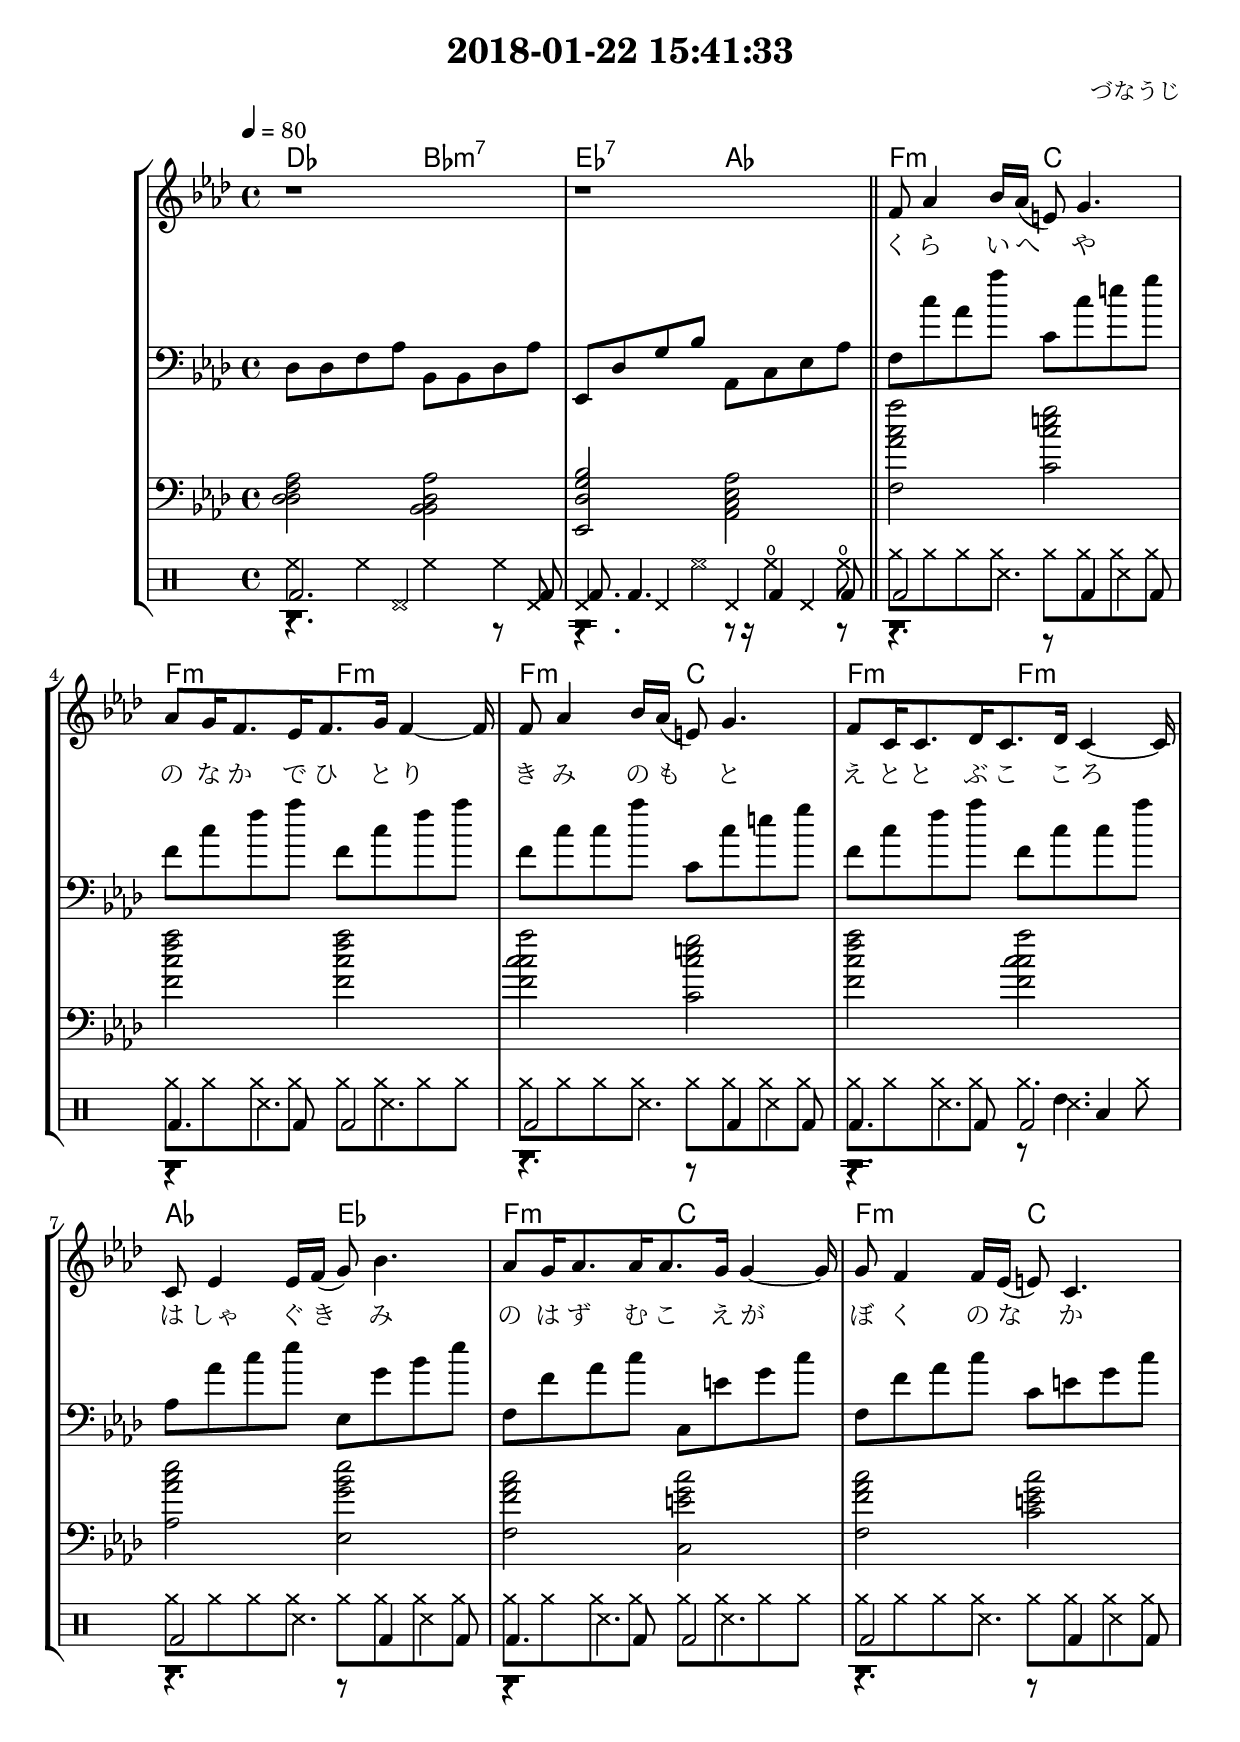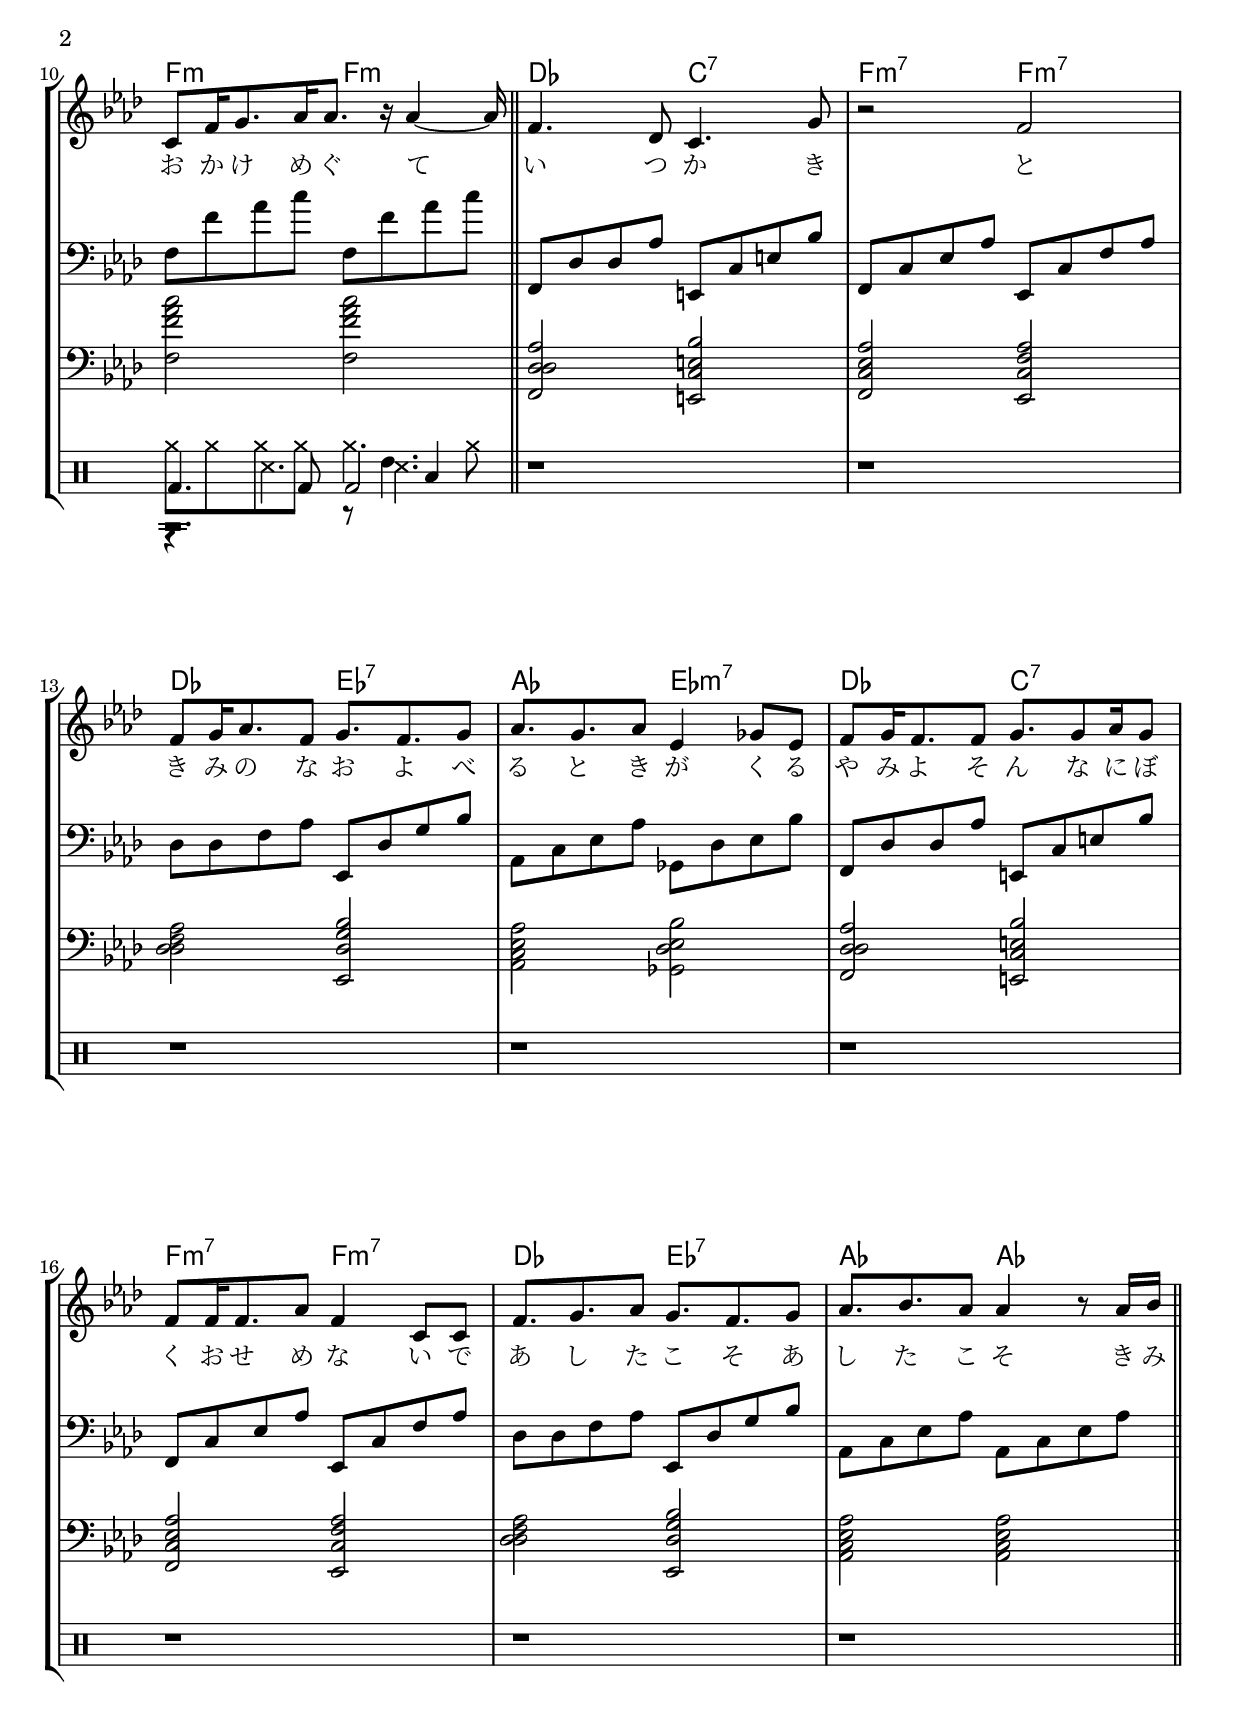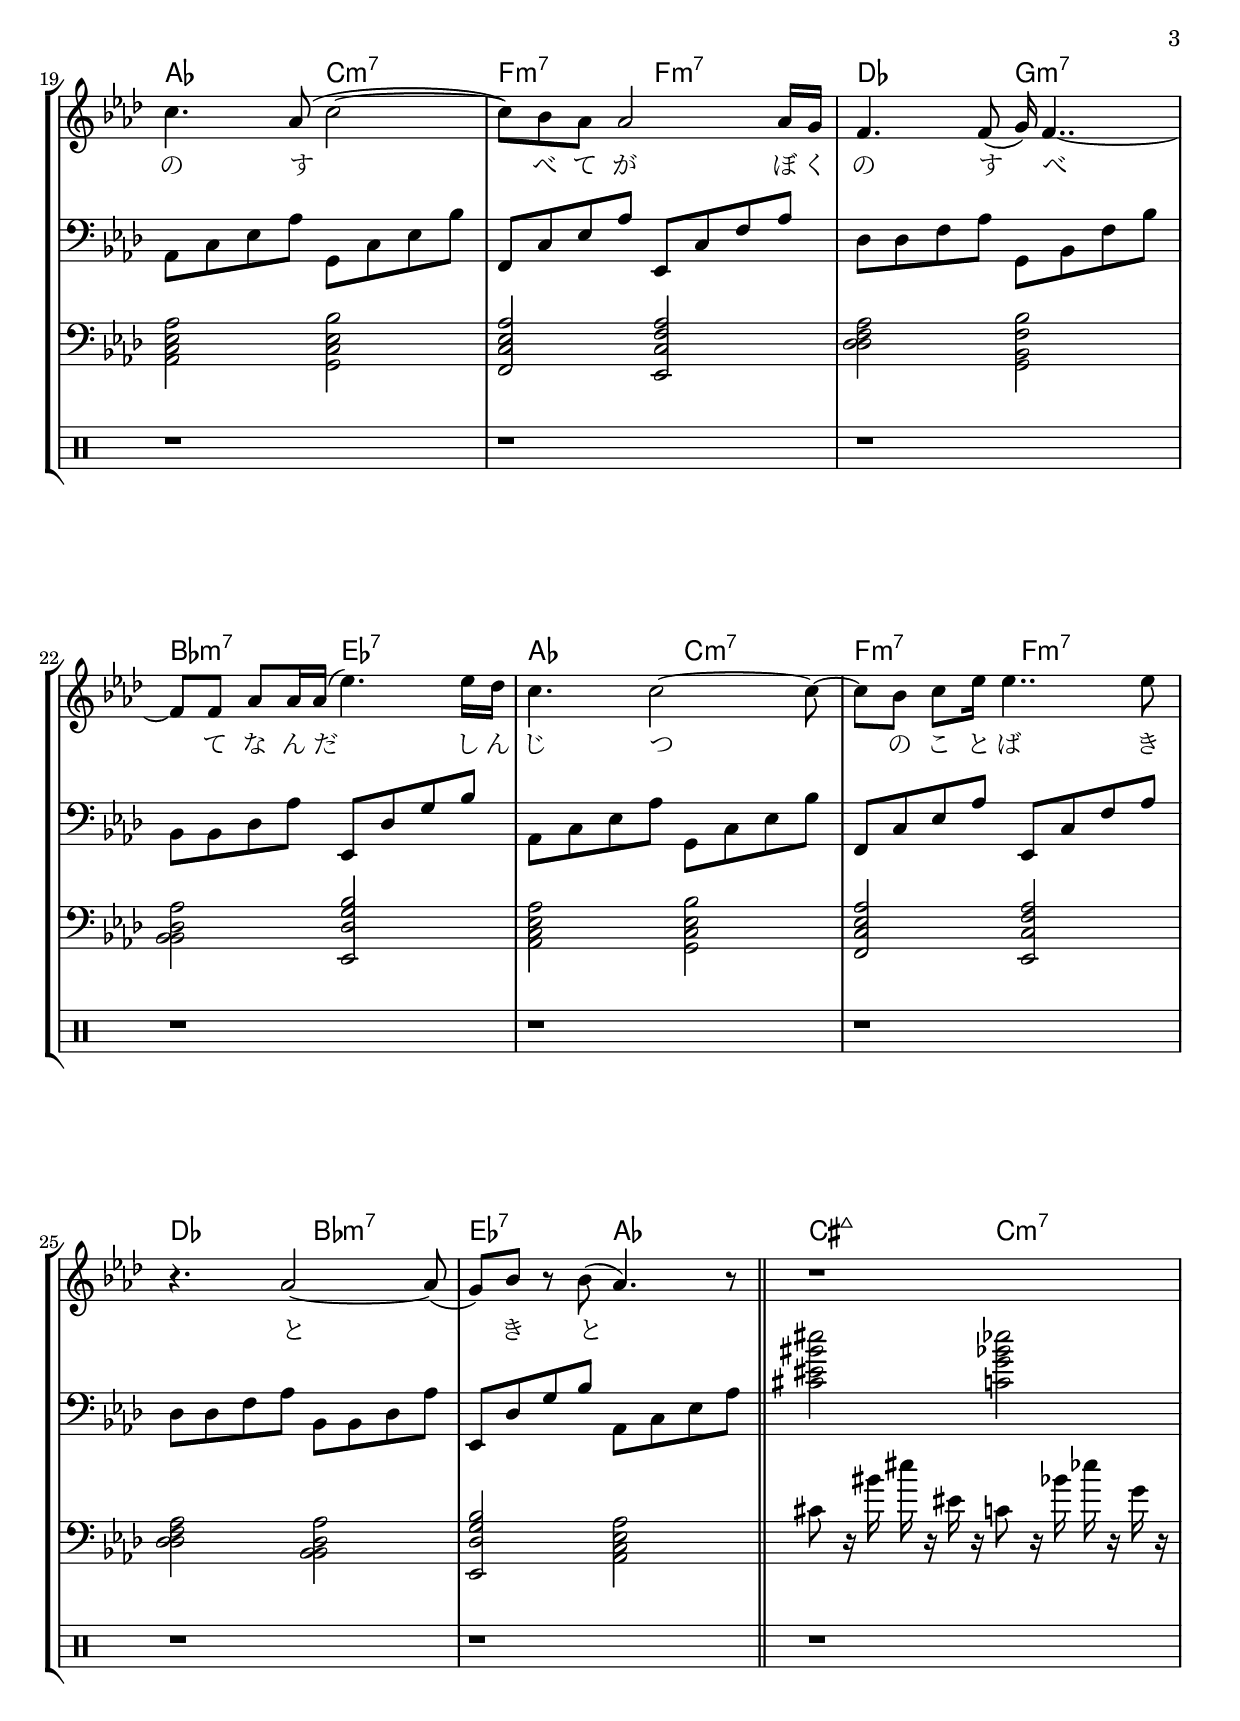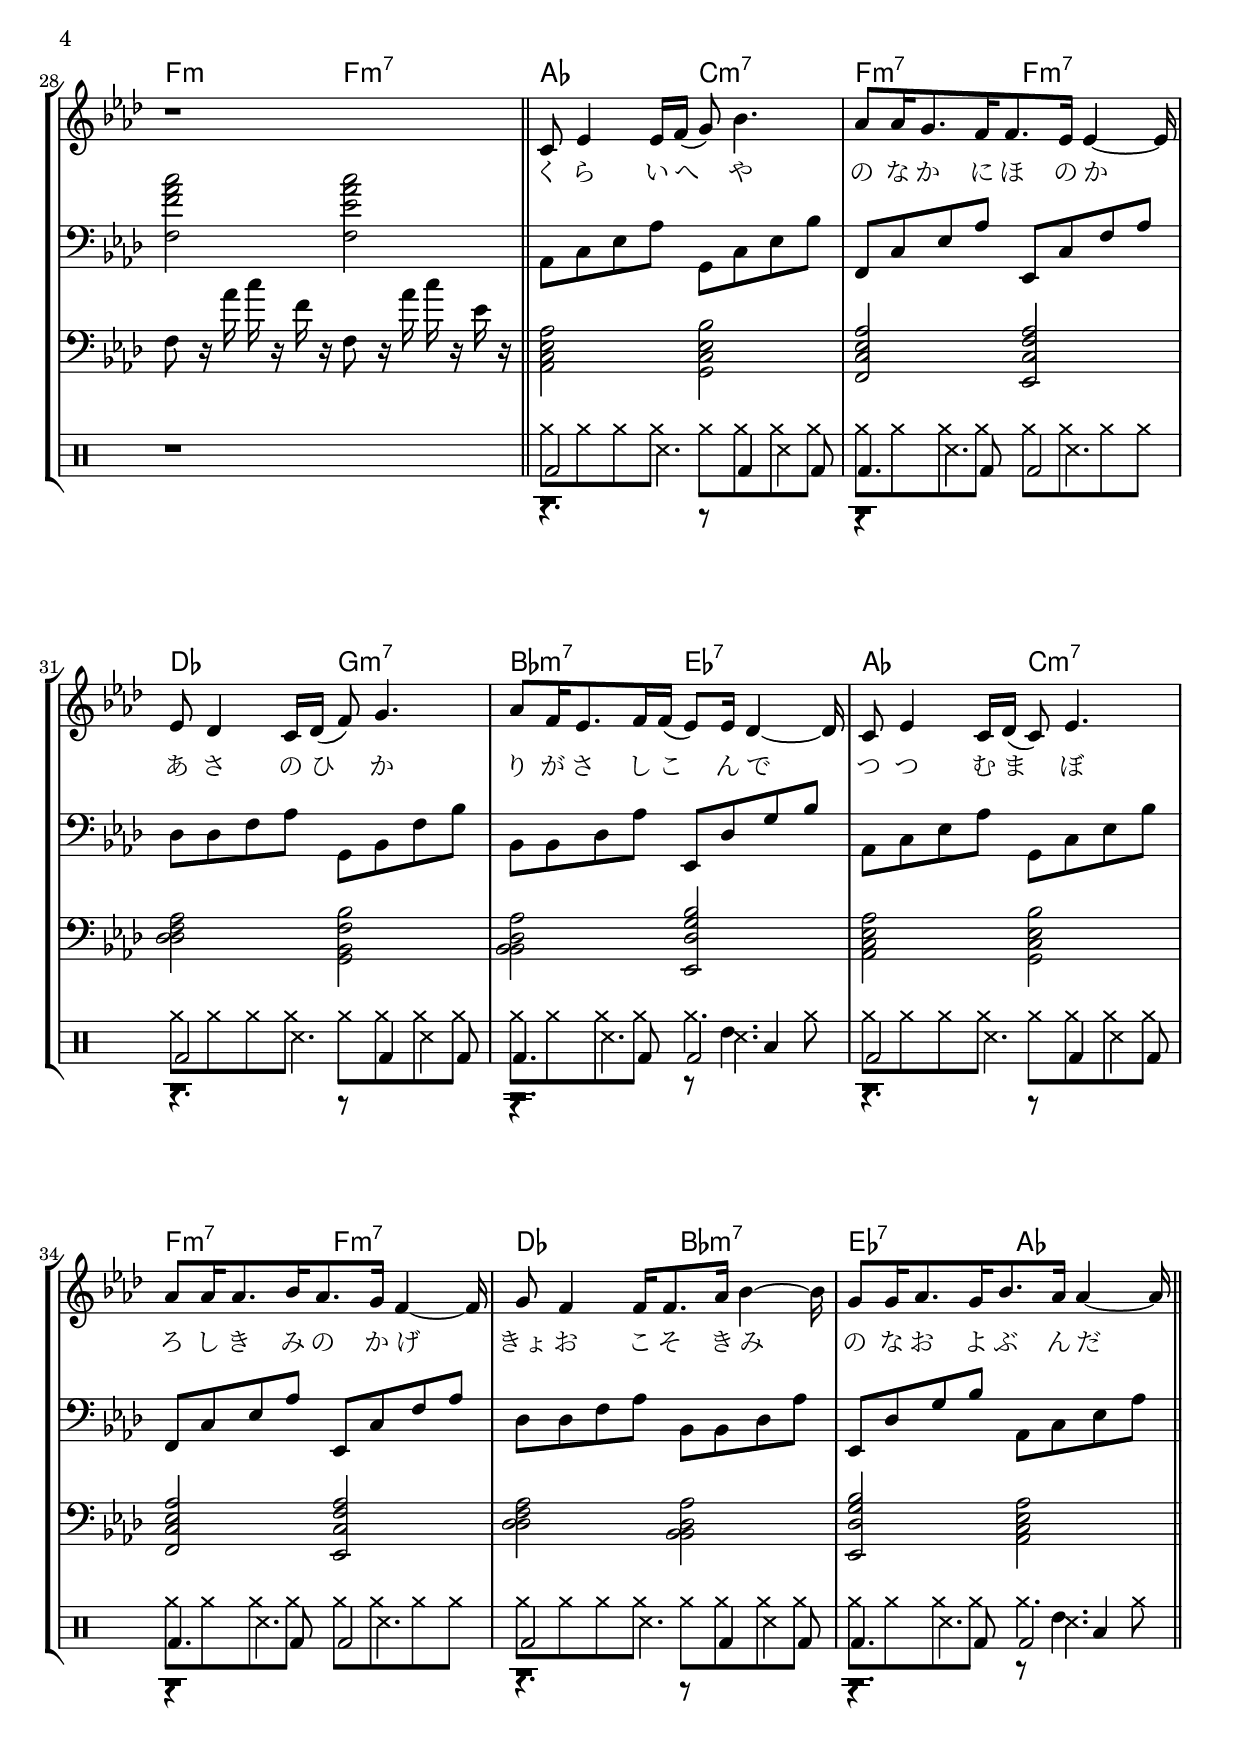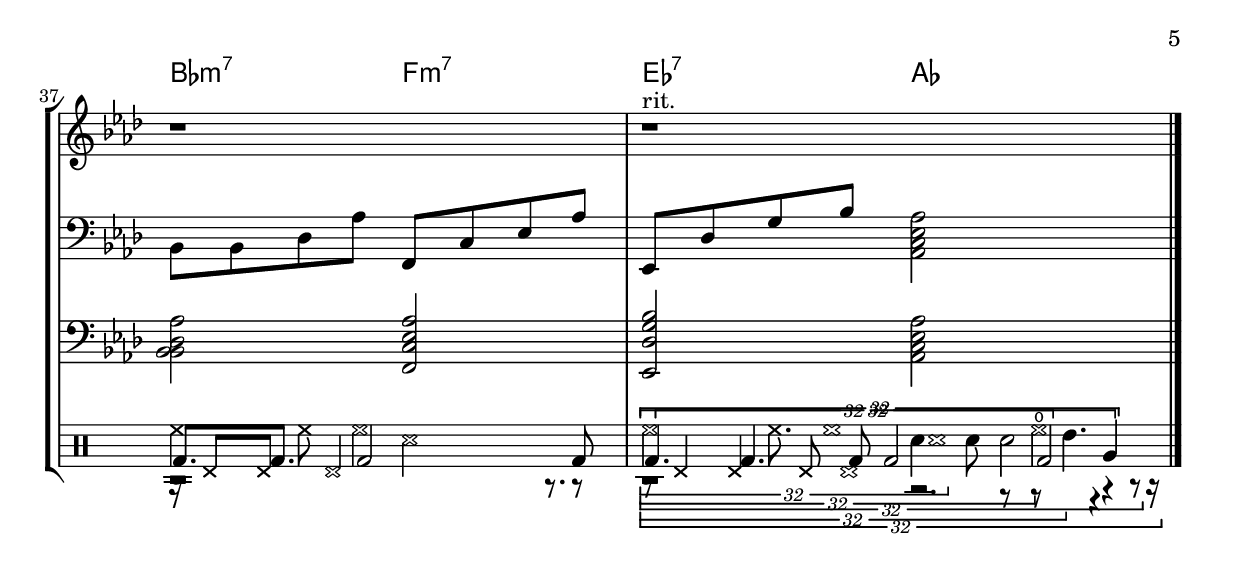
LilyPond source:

\version "2.12.1"

\header {
	title = \markup {"2018-01-22 15:41:33"}
	composer = \markup \center-column {づなうじ}
}

harmony = \chordmode {
	des2 bes:min7 es:7 as 

	f:m c f:m f:m f:m c f:m f:m as es f:m c f:m c f:m f:m 

	des c:7 f:min7 f:min7 des es:7 as es:min7 des c:7 f:min7 f:min7 des es:7 as as 

	as c:min7 f:min7 f:min7 des g:min7 bes:min7 es:7 as c:min7 f:min7 f:min7 des bes:min7 es:7 as 

	cis:maj7 c:min7 f:m f:min7 

	as c:min7 f:min7 f:min7 des g:min7 bes:min7 es:7 as c:min7 f:min7 f:min7 des bes:min7 es:7 as 

	bes:min7 f:min7 es:7 as 
}

melody = {
	\key as \major
	\tempo 4 = 80
	r1 | r1   
	\set Staff.midiInstrument = #"mmi0.48"
	 f'8  as'4  bes'16  as'16  (e'8)  g'4. 
	as'8  g'16  f'8.  es'16  f'8.  g'16  f'4~f'16 
	f'8  as'4  bes'16  as'16  (e'8)  g'4. 
	f'8  c'16  c'8.  des'16  c'8.  des'16  c'4~c'16 
	c'8  es'4  es'16  f'16  (g'8)  bes'4. 
	as'8  g'16  as'8.  as'16  as'8.  g'16  g'4~g'16 
	g'8  f'4  f'16  es'16  (e'8)  c'4. 
	c'8  f'16  g'8.  as'16  as'8.  r16  as'4~as'16
	\set Staff.midiInstrument = #"mmi0.48"
	 f'4.  des'8  c'4.  g'8 
	r2  f'2 
	f'8  g'16  as'8.  f'8  g'8.  f'8.  g'8 
	as'8.  g'8.  as'8  es'4  ges'8  es'8 
	f'8  g'16  f'8.  f'8  g'8.  g'8  as'16  g'8 
	f'8  f'16  f'8.  as'8  f'4  c'8  c'8 
	f'8.  g'8.  as'8  g'8.  f'8.  g'8 
	as'8.  bes'8.  as'8  as'4  	r8 	\set Staff.midiInstrument = #"mmi0.48"
	as'16  bes'16 
	c''4.  as'8  (c''2~ 
	c''8)  bes'8  as'8  as'2  as'16  g'16 
	f'4.  f'8  (g'16)  f'4..~ 
	f'8  f'8  as'8  as'16  as'16  (es''4.)  es''16  des''16 
	c''4.  c''2~c''8~ 
	c''8  bes'8  c''8  es''16  es''4..  es''8 
	r4.  as'2~as'8 
	(g'8)  bes'8  r8  bes'8  (as'4.)  	r8 	r1 | r1   
	\set Staff.midiInstrument = #"mmi0.48"
	 c'8  es'4  es'16  f'16  (g'8)  bes'4. 
	as'8  as'16  g'8.  f'16  f'8.  es'16  es'4~es'16 
	es'8  des'4  c'16  des'16  (f'8)  g'4. 
	as'8  f'16  es'8.  f'16  f'16  (es'8)  es'16  des'4~des'16 
	c'8  es'4  c'16  des'16  (c'8)  es'4. 
	as'8  as'16  as'8.  bes'16  as'8.  g'16  f'4~f'16 
	g'8  f'4  f'16  f'8.  as'16  bes'4~bes'16 
	g'8  g'16  as'8.  g'16  bes'8.  as'16  as'4~as'16
	r1 | r1^"rit." \bar "|."
}

words = \lyricmode {
	
	く  ら  い  へ  や  の  な  か  で  ひ  と  り  き  み  の  も  と  え  と  と  ぶ  こ  こ  ろ  は  しゃ  ぐ  き  み  の  は  ず  む  こ  え  が  ぼ  く  の  な  か  お  か  け  め  ぐ  て  
	い  つ  か  き  と  き  み  の  な  お  よ  べ  る  と  き  が  く  る  や  み  よ  そ  ん  な  に  ぼ  く  お  せ  め  な  い  で  あ  し  た  こ  そ  あ  し  た  こ  そ  
	き  み  の  す  べ  て  が  ぼ  く  の  す  べ  て  な  ん  だ  し  ん  じ  つ  の  こ  と  ば  き  と  き  と  
	
	く  ら  い  へ  や  の  な  か  に  ほ  の  か  あ  さ  の  ひ  か  り  が  さ  し  こ  ん  で  つ  つ  む  ま  ぼ  ろ  し  き  み  の  か  げ  きょ  お  こ  そ  き  み  の  な  お  よ  ぶ  ん  だ  
	
}

tempochange = {
	\tempo 4 = 80
	r1 | r1 \bar "||"
	\tempo 4 = 80
	r1 | r1 | r1 | r1 | r1 | r1 | r1 | r1 \bar "||"
	\tempo 4 = 80
	r1 | r1 | r1 | r1 | r1 | r1 | r1 | r1 \bar "||"
	\tempo 4 = 80
	r1 | r1 | r1 | r1 | r1 | r1 | r1 | r1 \bar "||"
	\tempo 4 = 80
	r1 | r1 \bar "||"
	\tempo 4 = 80
	r1 | r1 | r1 | r1 | r1 | r1 | r1 | r1 \bar "||"
	\tempo 4 = 80
	r1 | \tempo 4 = 60 r2 \tempo 4 = 53 r2 \bar "|."
}

mainacc = {
	\clef bass
	\set Staff.midiInstrument = #"Acoustic Guitar (steel)"
	\key as \major
	\tempo 4 = 80
	des8 des8 f8 as8
	bes,8 bes,8 des8 as8
	es,8 des8 g8 bes8
	as,8 c8 es8 as8
	\bar "||"

	\set Staff.midiInstrument = #"Acoustic Guitar (steel)"
	f8 c''8 as'8 as''8
	c'8 c''8 e''8 g''8
	f'8 c''8 f''8 as''8
	f'8 c''8 f''8 as''8
	f'8 c''8 c''8 as''8
	c'8 c''8 e''8 g''8
	f'8 c''8 f''8 as''8
	f'8 c''8 c''8 as''8
	as8 as'8 c''8 es''8
	es8 g'8 bes'8 es''8
	f8 f'8 as'8 c''8
	c8 e'8 g'8 c''8
	f8 f'8 as'8 c''8
	c'8 e'8 g'8 c''8
	f8 f'8 as'8 c''8
	f8 f'8 as'8 c''8
	\bar "||"

	\set Staff.midiInstrument = #"Electric Grand"
	f,8 des8 des8 as8
	e,8 c8 e8 bes8
	f,8 c8 es8 as8
	es,8 c8 f8 as8
	des8 des8 f8 as8
	es,8 des8 g8 bes8
	as,8 c8 es8 as8
	ges,8 des8 es8 bes8
	f,8 des8 des8 as8
	e,8 c8 e8 bes8
	f,8 c8 es8 as8
	es,8 c8 f8 as8
	des8 des8 f8 as8
	es,8 des8 g8 bes8
	as,8 c8 es8 as8
	as,8 c8 es8 as8
	\bar "||"

	\set Staff.midiInstrument = #"Electric Grand"
	as,8 c8 es8 as8
	g,8 c8 es8 bes8
	f,8 c8 es8 as8
	es,8 c8 f8 as8
	des8 des8 f8 as8
	g,8 bes,8 f8 bes8
	bes,8 bes,8 des8 as8
	es,8 des8 g8 bes8
	as,8 c8 es8 as8
	g,8 c8 es8 bes8
	f,8 c8 es8 as8
	es,8 c8 f8 as8
	des8 des8 f8 as8
	bes,8 bes,8 des8 as8
	es,8 des8 g8 bes8
	as,8 c8 es8 as8
	\bar "||"

	\set Staff.midiInstrument = #"Electric Grand"
	<cis' eis' bis' eis''>2
	<c' g' bes' es''>2
	<f f' as' c''>2
	<f es' as' c''>2
	\bar "||"

	\set Staff.midiInstrument = #"Vibraphone"
	as,8 c8 es8 as8
	g,8 c8 es8 bes8
	f,8 c8 es8 as8
	es,8 c8 f8 as8
	des8 des8 f8 as8
	g,8 bes,8 f8 bes8
	bes,8 bes,8 des8 as8
	es,8 des8 g8 bes8
	as,8 c8 es8 as8
	g,8 c8 es8 bes8
	f,8 c8 es8 as8
	es,8 c8 f8 as8
	des8 des8 f8 as8
	bes,8 bes,8 des8 as8
	es,8 des8 g8 bes8
	as,8 c8 es8 as8
	\bar "||"

	\set Staff.midiInstrument = #"Electric Grand"
	bes,8 bes,8 des8 as8
	f,8 c8 es8 as8
	es,8 des8 g8 bes8
	<as, c es as>2
	\bar "|."
}

subacc = {
	\clef bass
	\set Staff.midiInstrument = #"Electric Grand"
	\key as \major
	\tempo 4 = 80
	<des des f as>2
	<bes, bes, des as>2
	<es, des g bes>2
	<as, c es as>2
	\bar "||"

	\set Staff.midiInstrument = #"Electric Grand"
	<f c'' as' as''>2
	<c' c'' e'' g''>2
	<f' c'' f'' as''>2
	<f' c'' f'' as''>2
	<f' c'' c'' as''>2
	<c' c'' e'' g''>2
	<f' c'' f'' as''>2
	<f' c'' c'' as''>2
	<as as' c'' es''>2
	<es g' bes' es''>2
	<f f' as' c''>2
	<c e' g' c''>2
	<f f' as' c''>2
	<c' e' g' c''>2
	<f f' as' c''>2
	<f f' as' c''>2
	\bar "||"

	\set Staff.midiInstrument = #"Electric Guitar (clean)"
	<f, des des as>2
	<e, c e bes>2
	<f, c es as>2
	<es, c f as>2
	<des des f as>2
	<es, des g bes>2
	<as, c es as>2
	<ges, des es bes>2
	<f, des des as>2
	<e, c e bes>2
	<f, c es as>2
	<es, c f as>2
	<des des f as>2
	<es, des g bes>2
	<as, c es as>2
	<as, c es as>2
	\bar "||"

	\set Staff.midiInstrument = #"Electric Guitar (clean)"
	<as, c es as>2
	<g, c es bes>2
	<f, c es as>2
	<es, c f as>2
	<des des f as>2
	<g, bes, f bes>2
	<bes, bes, des as>2
	<es, des g bes>2
	<as, c es as>2
	<g, c es bes>2
	<f, c es as>2
	<es, c f as>2
	<des des f as>2
	<bes, bes, des as>2
	<es, des g bes>2
	<as, c es as>2
	\bar "||"

	\set Staff.midiInstrument = #"orchestral strings"
	cis'8r16bis'16eis''16r16eis'16r16
	c'8r16bes'16es''16r16g'16r16
	f8r16as'16c''16r16f'16r16
	f8r16as'16c''16r16es'16r16
	\bar "||"

	\set Staff.midiInstrument = #"Violin"
	<as, c es as>2
	<g, c es bes>2
	<f, c es as>2
	<es, c f as>2
	<des des f as>2
	<g, bes, f bes>2
	<bes, bes, des as>2
	<es, des g bes>2
	<as, c es as>2
	<g, c es bes>2
	<f, c es as>2
	<es, c f as>2
	<des des f as>2
	<bes, bes, des as>2
	<es, des g bes>2
	<as, c es as>2
	\bar "||"

	\set Staff.midiInstrument = #"Electric Guitar (clean)"
	<bes, bes, des as>2
	<f, c es as>2
	<es, des g bes>2
	<as, c es as>2
	\bar "|."
}

percA = {
	\drummode {
	r1  |r2 r8 hho4 hho8  \bar "||"
	bd2 r8 bd4 bd8  |bd4. bd8 bd2  |bd2 r8 bd4 bd8  |bd4. bd8 bd2  |bd2 r8 bd4 bd8  |bd4. bd8 bd2  |bd2 r8 bd4 bd8  |bd4. bd8 bd2  \bar "||"
	r1 |r1 |r1 |r1 |r1 |r1 |r1 |r1 \bar "||"
	r1 |r1 |r1 |r1 |r1 |r1 |r1 |r1 \bar "||"
	r1 |r1 \bar "||"
	bd2 r8 bd4 bd8  |bd4. bd8 bd2  |bd2 r8 bd4 bd8  |bd4. bd8 bd2  |bd2 r8 bd4 bd8  |bd4. bd8 bd2  |bd2 r8 bd4 bd8  |bd4. bd8 bd2  \bar "||"
	hh4 hh8 hh2 r8  |\times 16/32{ hh2 hh8. hh1 r4 r16 } \bar "|."
	}
}

percB = {
	\drummode {
	r4. hhp2 hhp8  |hhp4 hhp4 hhp4 hhp4  \bar "||"
	r4. ss4. ss4  |r4 ss4. ss4.  |r4. ss4. ss4  |r4 ss4. ss4.  |r4. ss4. ss4  |r4 ss4. ss4.  |r4. ss4. ss4  |r4 ss4. ss4.  \bar "||"
	r1 |r1 |r1 |r1 |r1 |r1 |r1 |r1 \bar "||"
	r1 |r1 |r1 |r1 |r1 |r1 |r1 |r1 \bar "||"
	r1 |r1 \bar "||"
	r4. ss4. ss4  |r4 ss4. ss4.  |r4. ss4. ss4  |r4 ss4. ss4.  |r4. ss4. ss4  |r4 ss4. ss4.  |r4. ss4. ss4  |r4 ss4. ss4.  \bar "||"
	r16 hhp8 hhp8 hhp2 r8.  |\times 16/32{ r8 hhp4 hhp4 hhp8 hhp1 r4 } \bar "|."
	}
}

percC = {
	\drummode {
	hh4 hh4 hh4 hh4  |r4. hh2 r8  \bar "||"
	cymr8 cymr8 cymr8 cymr8 cymr8 cymr8 cymr8 cymr8  |cymr8 cymr8 cymr8 cymr8 cymr8 cymr8 cymr8 cymr8  |cymr8 cymr8 cymr8 cymr8 cymr8 cymr8 cymr8 cymr8  |cymr8 cymr8 cymr8 cymr8 cymr4. cymr8  |cymr8 cymr8 cymr8 cymr8 cymr8 cymr8 cymr8 cymr8  |cymr8 cymr8 cymr8 cymr8 cymr8 cymr8 cymr8 cymr8  |cymr8 cymr8 cymr8 cymr8 cymr8 cymr8 cymr8 cymr8  |cymr8 cymr8 cymr8 cymr8 cymr4. cymr8  \bar "||"
	r1 |r1 |r1 |r1 |r1 |r1 |r1 |r1 \bar "||"
	r1 |r1 |r1 |r1 |r1 |r1 |r1 |r1 \bar "||"
	r1 |r1 \bar "||"
	cymr8 cymr8 cymr8 cymr8 cymr8 cymr8 cymr8 cymr8  |cymr8 cymr8 cymr8 cymr8 cymr8 cymr8 cymr8 cymr8  |cymr8 cymr8 cymr8 cymr8 cymr8 cymr8 cymr8 cymr8  |cymr8 cymr8 cymr8 cymr8 cymr4. cymr8  |cymr8 cymr8 cymr8 cymr8 cymr8 cymr8 cymr8 cymr8  |cymr8 cymr8 cymr8 cymr8 cymr8 cymr8 cymr8 cymr8  |cymr8 cymr8 cymr8 cymr8 cymr8 cymr8 cymr8 cymr8  |cymr8 cymr8 cymr8 cymr8 cymr4. cymr8  \bar "||"
	r1  |\times 16/32{ r1 r2 hho2 } \bar "|."
	}
}

percD = {
	\drummode {
	bd2. r8 bd8  |bd8. bd4. r16 bd4 bd8  \bar "||"
	r1 |r1 |r1 |r2. toml4  |r1 |r1 |r1 |r2. toml4  \bar "||"
	r1 |r1 |r1 |r1 |r1 |r1 |r1 |r1 \bar "||"
	r1 |r1 |r1 |r1 |r1 |r1 |r1 |r1 \bar "||"
	r1 |r1 \bar "||"
	r1 |r1 |r1 |r2. toml4  |r1 |r1 |r1 |r2. toml4  \bar "||"
	bd8. bd8. bd2 bd8  |\times 16/32{ bd4. bd4. bd8 bd2 r8 bd2 } \bar "|."
	}
}

percE = {
	\drummode {
	r1 | r1 \bar "||"
	r1 |r1 |r1 |r2 r8 tommh4.  |r1 |r1 |r1 |r2 r8 tommh4.  \bar "||"
	r1 |r1 |r1 |r1 |r1 |r1 |r1 |r1 \bar "||"
	r1 |r1 |r1 |r1 |r1 |r1 |r1 |r1 \bar "||"
	r1 |r1 \bar "||"
	r1 |r1 |r1 |r2 r8 tommh4.  |r1 |r1 |r1 |r2 r8 tommh4.  \bar "||"
	r2 ss2  |\times 16/32{ r1 ss1 } \bar "|."
	}
}

percF = {
	\drummode {
	r1 | r1 \bar "||"
	r1 | r1 | r1 | r1 | r1 | r1 | r1 | r1 \bar "||"
	r1 | r1 | r1 | r1 | r1 | r1 | r1 | r1 \bar "||"
	r1 | r1 | r1 | r1 | r1 | r1 | r1 | r1 \bar "||"
	r1 | r1 \bar "||"
	r1 | r1 | r1 | r1 | r1 | r1 | r1 | r1 \bar "||"
	r1 |\times 16/32{ r1 sn4 sn8 sn2 r8 } \bar "|."
	}
}

percG = {
	\drummode {
	r1 | r1 \bar "||"
	r1 | r1 | r1 | r1 | r1 | r1 | r1 | r1 \bar "||"
	r1 | r1 | r1 | r1 | r1 | r1 | r1 | r1 \bar "||"
	r1 | r1 | r1 | r1 | r1 | r1 | r1 | r1 \bar "||"
	r1 | r1 \bar "||"
	r1 | r1 | r1 | r1 | r1 | r1 | r1 | r1 \bar "||"
	r1 |r1 \bar "|."
	}
}

percH = {
	\drummode {
	r1 | r1 \bar "||"
	r1 | r1 | r1 | r1 | r1 | r1 | r1 | r1 \bar "||"
	r1 | r1 | r1 | r1 | r1 | r1 | r1 | r1 \bar "||"
	r1 | r1 | r1 | r1 | r1 | r1 | r1 | r1 \bar "||"
	r1 | r1 \bar "||"
	r1 | r1 | r1 | r1 | r1 | r1 | r1 | r1 \bar "||"
	r1 |\times 16/32{ r1 r2 r8 tommh4. } \bar "|."
	}
}

percI = {
	\drummode {
	r1 | r1 \bar "||"
	r1 | r1 | r1 | r1 | r1 | r1 | r1 | r1 \bar "||"
	r1 | r1 | r1 | r1 | r1 | r1 | r1 | r1 \bar "||"
	r1 | r1 | r1 | r1 | r1 | r1 | r1 | r1 \bar "||"
	r1 | r1 \bar "||"
	r1 | r1 | r1 | r1 | r1 | r1 | r1 | r1 \bar "||"
	r1 |\times 16/32{ r1 r2. tomfh4 } \bar "|."
	}
}

\score {
	<<
		\new StaffGroup <<
			\new ChordNames {\harmony}
			\new Voice = "melody" {\melody}
			\new Lyrics \lyricsto "melody" \words
			\new Staff = "mainacc" {\mainacc}
			\new Staff = "subacc" {\subacc}
			\new DrumStaff <<
				\new DrumVoice {\percA}
				\new DrumVoice {\percB}
				\new DrumVoice {\percC}
				\new DrumVoice {\percD}
				\new DrumVoice {\percE}
				\new DrumVoice {\percF}
				\new DrumVoice {\percG}
				\new DrumVoice {\percH}
				\new DrumVoice {\percI}
			>>
		>>
	>>
	\layout { }
}
